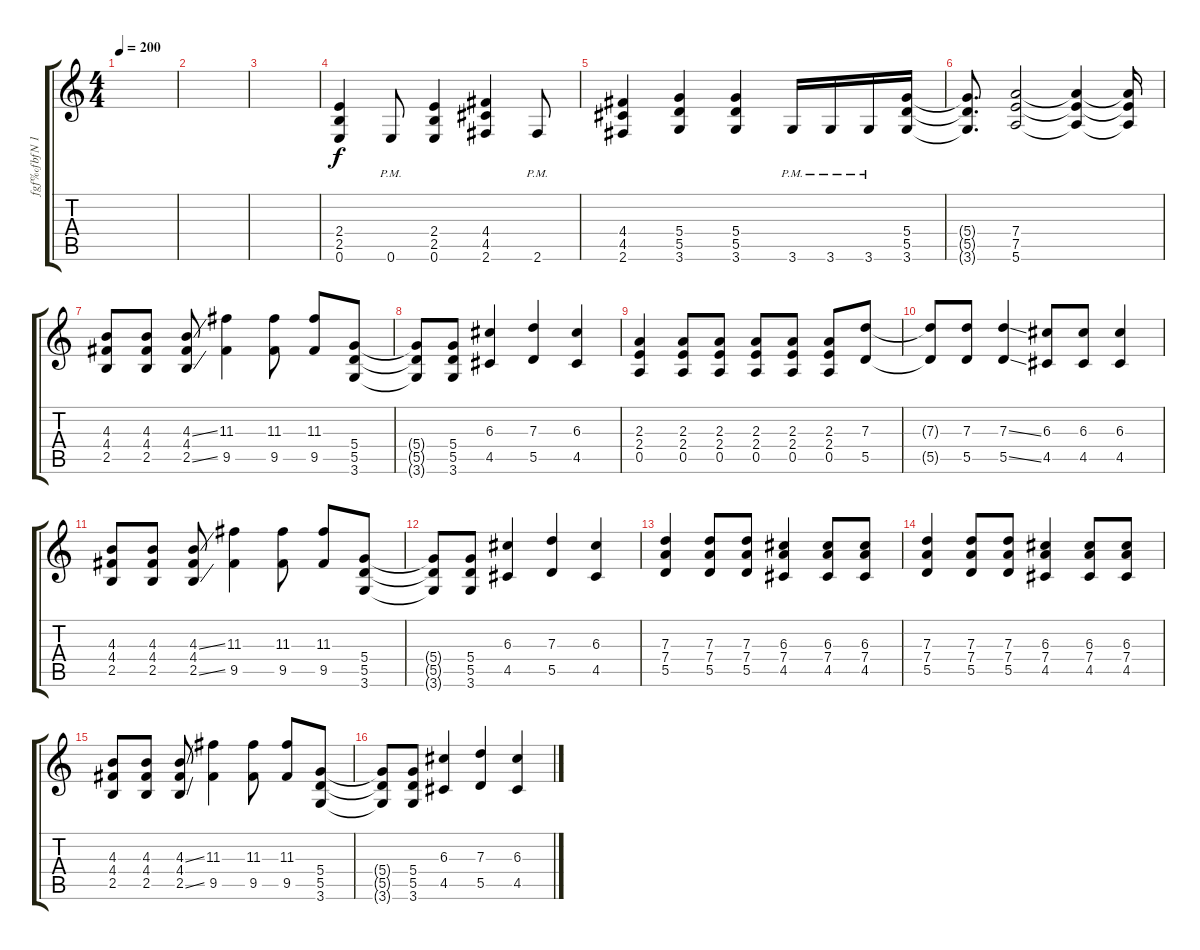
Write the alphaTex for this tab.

\track ("ƒgƒ‰ƒbƒN 1" "ƒgƒ‰ƒbƒN 1") {instrument distortionguitar}
\staff {score tabs}
\tuning (E4 B3 G3 D3 A2 E2) {hide}
\ts (4 4)
\tempo 200
\clef g2
\ks c
|
|
|
(2.4 2.5 0.6).4 0.6{pm}.8 (2.4 2.5 0.6).4 (4.4 4.5 2.6).4 2.6{pm}.8 |
(4.4 4.5 2.6).4 (5.4 5.5 3.6).4 (5.4 5.5 3.6).4 3.6{pm}.16 3.6{pm}.16 3.6{pm}.16 (5.4 5.5 3.6).16 |
(5.4{t} 5.5{t} 3.6{t}).8{d} (7.4 7.5 5.6).2 (7.4{t} 7.5{t} 5.6{t}).4 (7.4{t} 7.5{t} 5.6{t}).16 |
(4.3 4.4 2.5).8 (4.3 4.4 2.5).8 (4.3{ss} 4.4 2.5{ss}).8 (11.3 9.5).4 (11.3 9.5).8 (11.3 9.5).8 (5.4 5.5 3.6).8 |
(5.4{t} 5.5{t} 3.6{t}).8 (5.4 5.5 3.6).8 (6.3 4.5).4 (7.3 5.5).4 (6.3 4.5).4 |
(2.3 2.4 0.5).4 (2.3 2.4 0.5).8 (2.3 2.4 0.5).8 (2.3 2.4 0.5).8 (2.3 2.4 0.5).8 (2.3 2.4 0.5).8 (7.3 5.5).8 |
(7.3{t} 5.5{t}).8 (7.3 5.5).8 (7.3{ss} 5.5{ss}).4 (6.3 4.5).8 (6.3 4.5).8 (6.3 4.5).4 |
(4.3 4.4 2.5).8 (4.3 4.4 2.5).8 (4.3{ss} 4.4 2.5{ss}).8 (11.3 9.5).4 (11.3 9.5).8 (11.3 9.5).8 (5.4 5.5 3.6).8 |
(5.4{t} 5.5{t} 3.6{t}).8 (5.4 5.5 3.6).8 (6.3 4.5).4 (7.3 5.5).4 (6.3 4.5).4 |
(7.3 7.4 5.5).4 (7.3 7.4 5.5).8 (7.3 7.4 5.5).8 (6.3 7.4 4.5).4 (6.3 7.4 4.5).8 (6.3 7.4 4.5).8 |
(7.3 7.4 5.5).4 (7.3 7.4 5.5).8 (7.3 7.4 5.5).8 (6.3 7.4 4.5).4 (6.3 7.4 4.5).8 (6.3 7.4 4.5).8 |
(4.3 4.4 2.5).8 (4.3 4.4 2.5).8 (4.3{ss} 4.4 2.5{ss}).8 (11.3 9.5).4 (11.3 9.5).8 (11.3 9.5).8 (5.4 5.5 3.6).8 |
(5.4{t} 5.5{t} 3.6{t}).8 (5.4 5.5 3.6).8 (6.3 4.5).4 (7.3 5.5).4 (6.3 4.5).4
